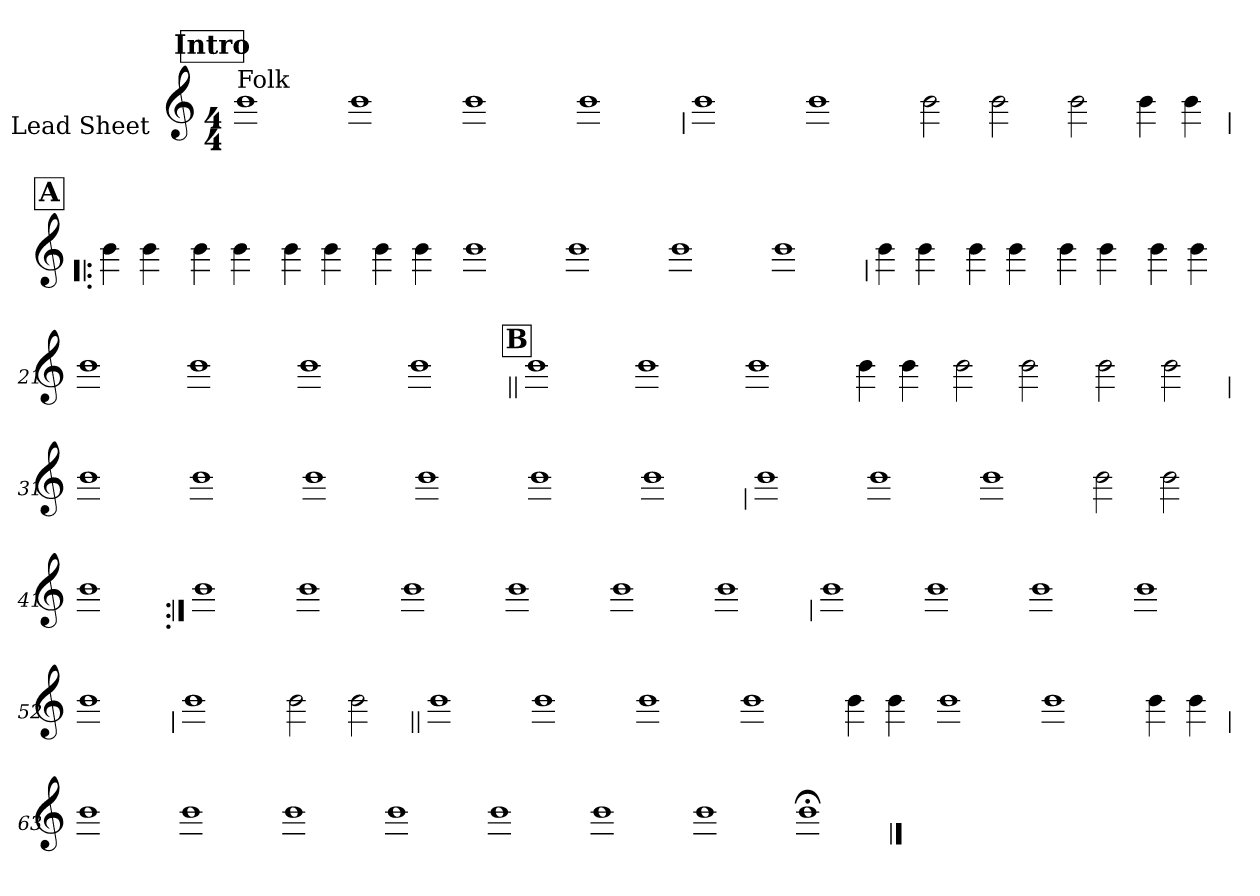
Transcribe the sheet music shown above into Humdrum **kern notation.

**kern
*part1
*staff1
*I"Lead Sheet
*stria0
*clefG2
*k[]
*C:
*M4/4
*MM105
!!LO:REH:place=s1:a:t=Intro
=1||
!LO:TX:a:t=Folk
1b
=2-
1b
=3-
1b
=4-
1b
!!LO:LB:g=z
=5
1b
=6-
1b
=7-
2b
2b
=8-
2b
4b
4b
!!LO:LB:g=z
!!LO:REH:place=s1:a:t=A
=9!|:
4b
4b
=10-
4b
4b
=11-
4b
4b
=12-
4b
4b
=13-
1b
=14-
1b
=15-
1b
=16-
1b
!!LO:LB:g=z
=17
4b
4b
=18-
4b
4b
=19-
4b
4b
=20-
4b
4b
=21-
1b
=22-
1b
=23-
1b
=24-
1b
!!LO:LB:g=z
!!LO:REH:place=s1:a:t=B
=25||
1b
=26-
1b
=27-
1b
=28-
4b
4b
=29-
2b
2b
=30-
2b
2b
!!LO:LB:g=z
=31
1b
=32-
1b
=33-
1b
=34-
1b
=35-
1b
=36-
1b
!!LO:LB:g=z
=37
1b
=38-
1b
=39-
1b
=40-
2b
2b
=41-
1b
!!LO:LB:g=z
=42:|!
1b
=43-
1b
=44-
1b
=45-
1b
=46-
1b
=47-
1b
!!LO:LB:g=z
=48
1b
=49-
1b
=50-
1b
=51-
1b
=52-
1b
!!LO:LB:g=z
=53
1b
=54-
2b
2b
!!LO:LB:g=z
=55||
1b
=56-
1b
=57-
1b
=58-
1b
=59-
4b
4b
=60-
1b
=61-
1b
=62-
4b
4b
!!LO:LB:g=z
=63
1b
=64-
1b
=65-
1b
=66-
1b
=67-
1b
=68-
1b
=69-
1b
=70-
1b;
==
*-
